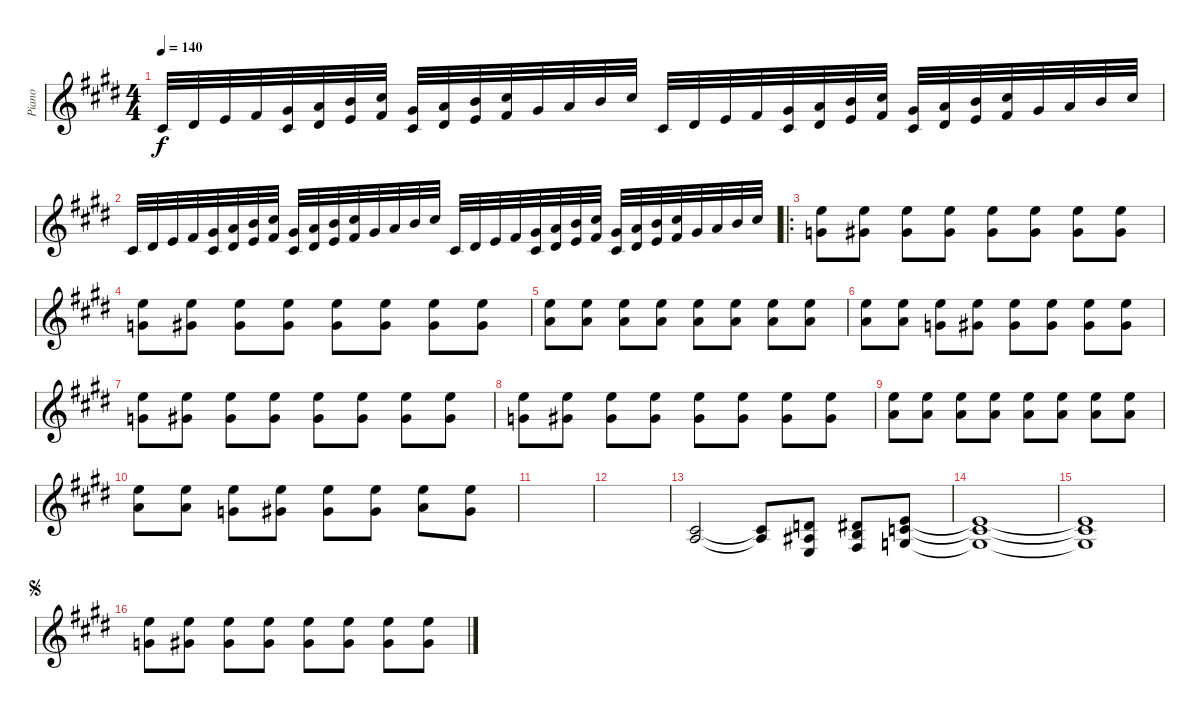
\track ("Piano" "Piano") {instrument brightacousticpiano}
\staff {score}
\tuning (E5 B4 G4 D4 A3 E3) {hide}
\ts (4 4)
\tempo 140
\clef g2
\ks e
4.5.32{dy f} 1.4.32 2.4.32 4.4.32 (6.4 4.5).32 (7.4 6.5).32 (0.2 7.5).32 (6.3 4.4).32 (6.4 4.5).32 (7.4 6.5).32 (0.2 7.5).32 (6.3 4.4).32 6.4.32 7.4.32 0.2.32 6.3.32 4.5.32 1.4.32 2.4.32 4.4.32 (6.4 4.5).32 (7.4 6.5).32 (0.2 7.5).32 (6.3 4.4).32 (6.4 4.5).32 (7.4 6.5).32 (0.2 7.5).32 (6.3 4.4).32 6.4.32 7.4.32 0.2.32 6.3.32 |
4.5.32 1.4.32 2.4.32 4.4.32 (6.4 4.5).32 (7.4 6.5).32 (0.2 7.5).32 (6.3 4.4).32 (6.4 4.5).32 (7.4 6.5).32 (0.2 7.5).32 (6.3 4.4).32 6.4.32 7.4.32 0.2.32 6.3.32 4.5.32 1.4.32 2.4.32 4.4.32 (6.4 4.5).32 (7.4 6.5).32 (0.2 7.5).32 (6.3 4.4).32 (6.4 4.5).32 (7.4 6.5).32 (0.2 7.5).32 (6.3 4.4).32 6.4.32 7.4.32 0.2.32 6.3.32 |
\ro
(0.1 0.3).8 (0.1 1.3).8 (0.1 1.3).8 (0.1 1.3).8 (0.1 1.3).8 (0.1 1.3).8 (0.1 1.3).8 (0.1 1.3).8 |
(0.1 0.3).8 (0.1 1.3).8 (0.1 1.3).8 (0.1 1.3).8 (0.1 1.3).8 (0.1 1.3).8 (0.1 1.3).8 (0.1 1.3).8 |
(0.1 2.3).8 (0.1 2.3).8 (0.1 2.3).8 (0.1 2.3).8 (0.1 2.3).8 (0.1 2.3).8 (0.1 2.3).8 (0.1 2.3).8 |
(0.1 2.3).8 (0.1 2.3).8 (0.1 0.3).8 (0.1 1.3).8 (0.1 1.3).8 (0.1 1.3).8 (0.1 1.3).8 (0.1 1.3).8 |
(0.1 0.3).8 (0.1 1.3).8 (0.1 1.3).8 (0.1 1.3).8 (0.1 1.3).8 (0.1 1.3).8 (0.1 1.3).8 (0.1 1.3).8 |
(0.1 0.3).8 (0.1 1.3).8 (0.1 1.3).8 (0.1 1.3).8 (0.1 1.3).8 (0.1 1.3).8 (0.1 1.3).8 (0.1 1.3).8 |
(0.1 2.3).8 (0.1 2.3).8 (0.1 2.3).8 (0.1 2.3).8 (0.1 2.3).8 (0.1 2.3).8 (0.1 2.3).8 (0.1 2.3).8 |
(0.1 2.3).8 (0.1 2.3).8 (0.1 0.3).8 (0.1 1.3).8 (0.1 1.3).8 (0.1 1.3).8 (0.1 2.3).8 (0.1 1.3).8 |
|
|
(4.5 5.6).2 (4.5{t} 5.6{t}).8 (0.4 1.5 0.6).8 (1.4 2.5 2.6).8 (2.4 3.5 3.6).8 |
(2.4{t} 3.5{t} 3.6{t}).1 |
(2.4{t} 3.5{t} 3.6{t}).1 |
\jump segno
(0.1 0.3).8 (0.1 1.3).8 (0.1 1.3).8 (0.1 1.3).8 (0.1 1.3).8 (0.1 1.3).8 (0.1 1.3).8 (0.1 1.3).8
